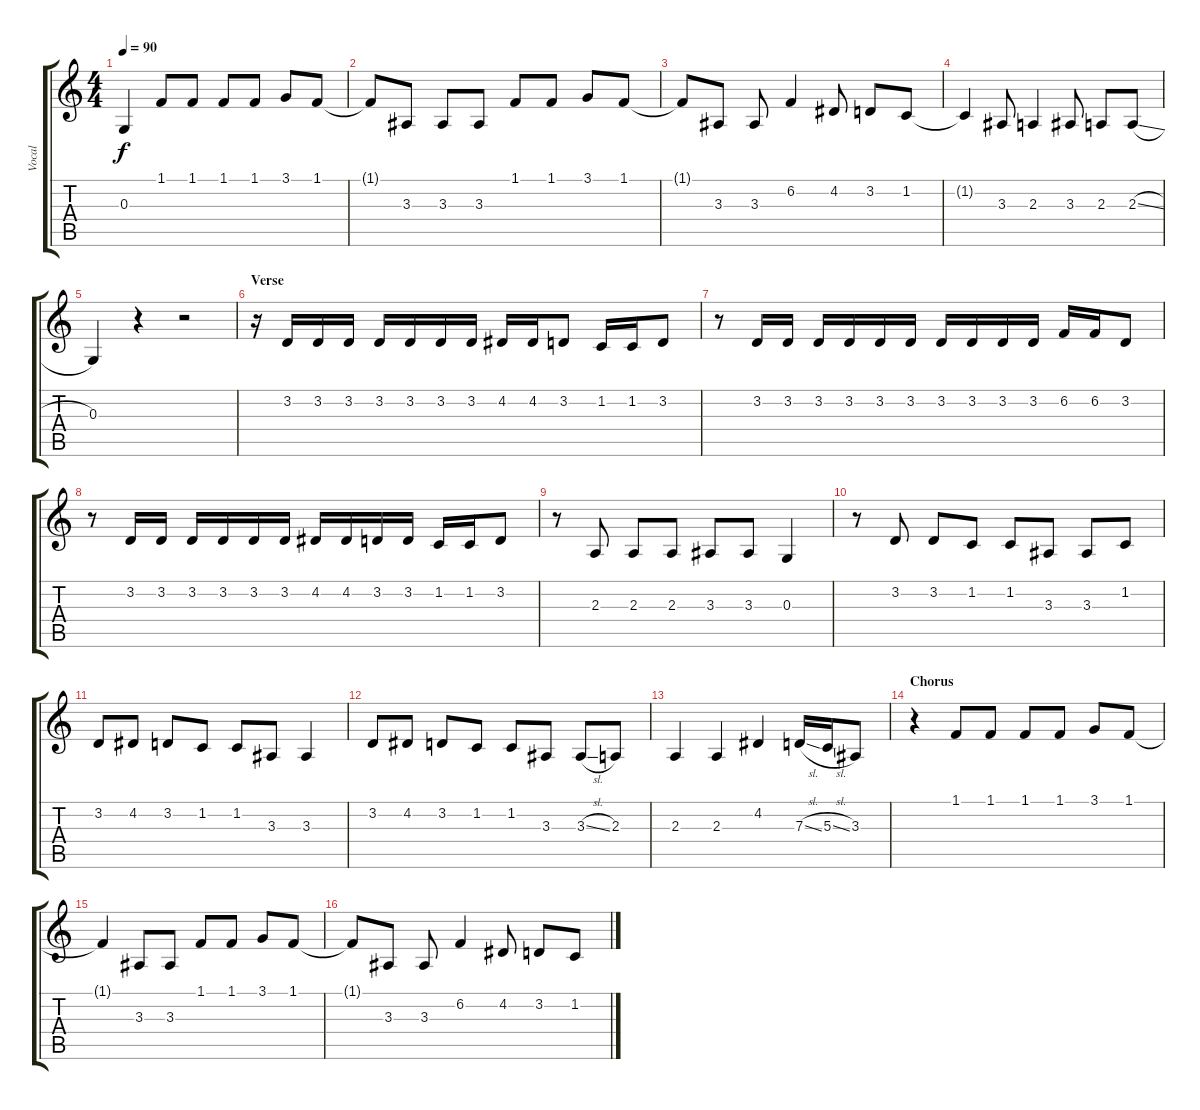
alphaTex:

\track ("Vocal" "Vocal") {instrument clarinet}
\staff {score tabs}
\tuning (E4 B3 G3 D3 A2 E2) {hide}
\ts (4 4)
\tempo 90
\clef g2
\ks c
0.3{t}.4{dy f} 1.1.8 1.1.8 1.1.8 1.1.8 3.1.8 1.1.8 |
1.1{t}.8 3.3.8 3.3.8 3.3.8 1.1.8 1.1.8 3.1.8 1.1.8 |
1.1{t}.8 3.3.8 3.3.8 6.2.4 4.2.8 3.2.8 1.2.8 |
1.2{t}.4 3.3.8 2.3.4 3.3.8 2.3.8 2.3{sl}.8 |
0.3.4 r.4 r.2 |
\section ("" "Verse")
r.16 3.2.16 3.2.16 3.2.16 3.2.16 3.2.16 3.2.16 3.2.16 4.2.16 4.2.16 3.2.8 1.2.16 1.2.16 3.2.8 |
r.8 3.2.16 3.2.16 3.2.16 3.2.16 3.2.16 3.2.16 3.2.16 3.2.16 3.2.16 3.2.16 6.2.16 6.2.16 3.2.8 |
r.8 3.2.16 3.2.16 3.2.16 3.2.16 3.2.16 3.2.16 4.2.16 4.2.16 3.2.16 3.2.16 1.2.16 1.2.16 3.2.8 |
r.8 2.3.8 2.3.8 2.3.8 3.3.8 3.3.8 0.3.4 |
r.8 3.2.8 3.2.8 1.2.8 1.2.8 3.3.8 3.3.8 1.2.8 |
3.2.8 4.2.8 3.2.8 1.2.8 1.2.8 3.3.8 3.3.4 |
3.2.8 4.2.8 3.2.8 1.2.8 1.2.8 3.3.8 3.3{sl}.8 2.3.8 |
2.3.4 2.3.4 4.2.4 7.3{sl}.16 5.3{sl}.16 3.3.8 |
\section ("" "Chorus")
r.4 1.1.8 1.1.8 1.1.8 1.1.8 3.1.8 1.1.8 |
1.1{t}.4 3.3.8 3.3.8 1.1.8 1.1.8 3.1.8 1.1.8 |
1.1{t}.8 3.3.8 3.3.8 6.2.4 4.2.8 3.2.8 1.2.8
